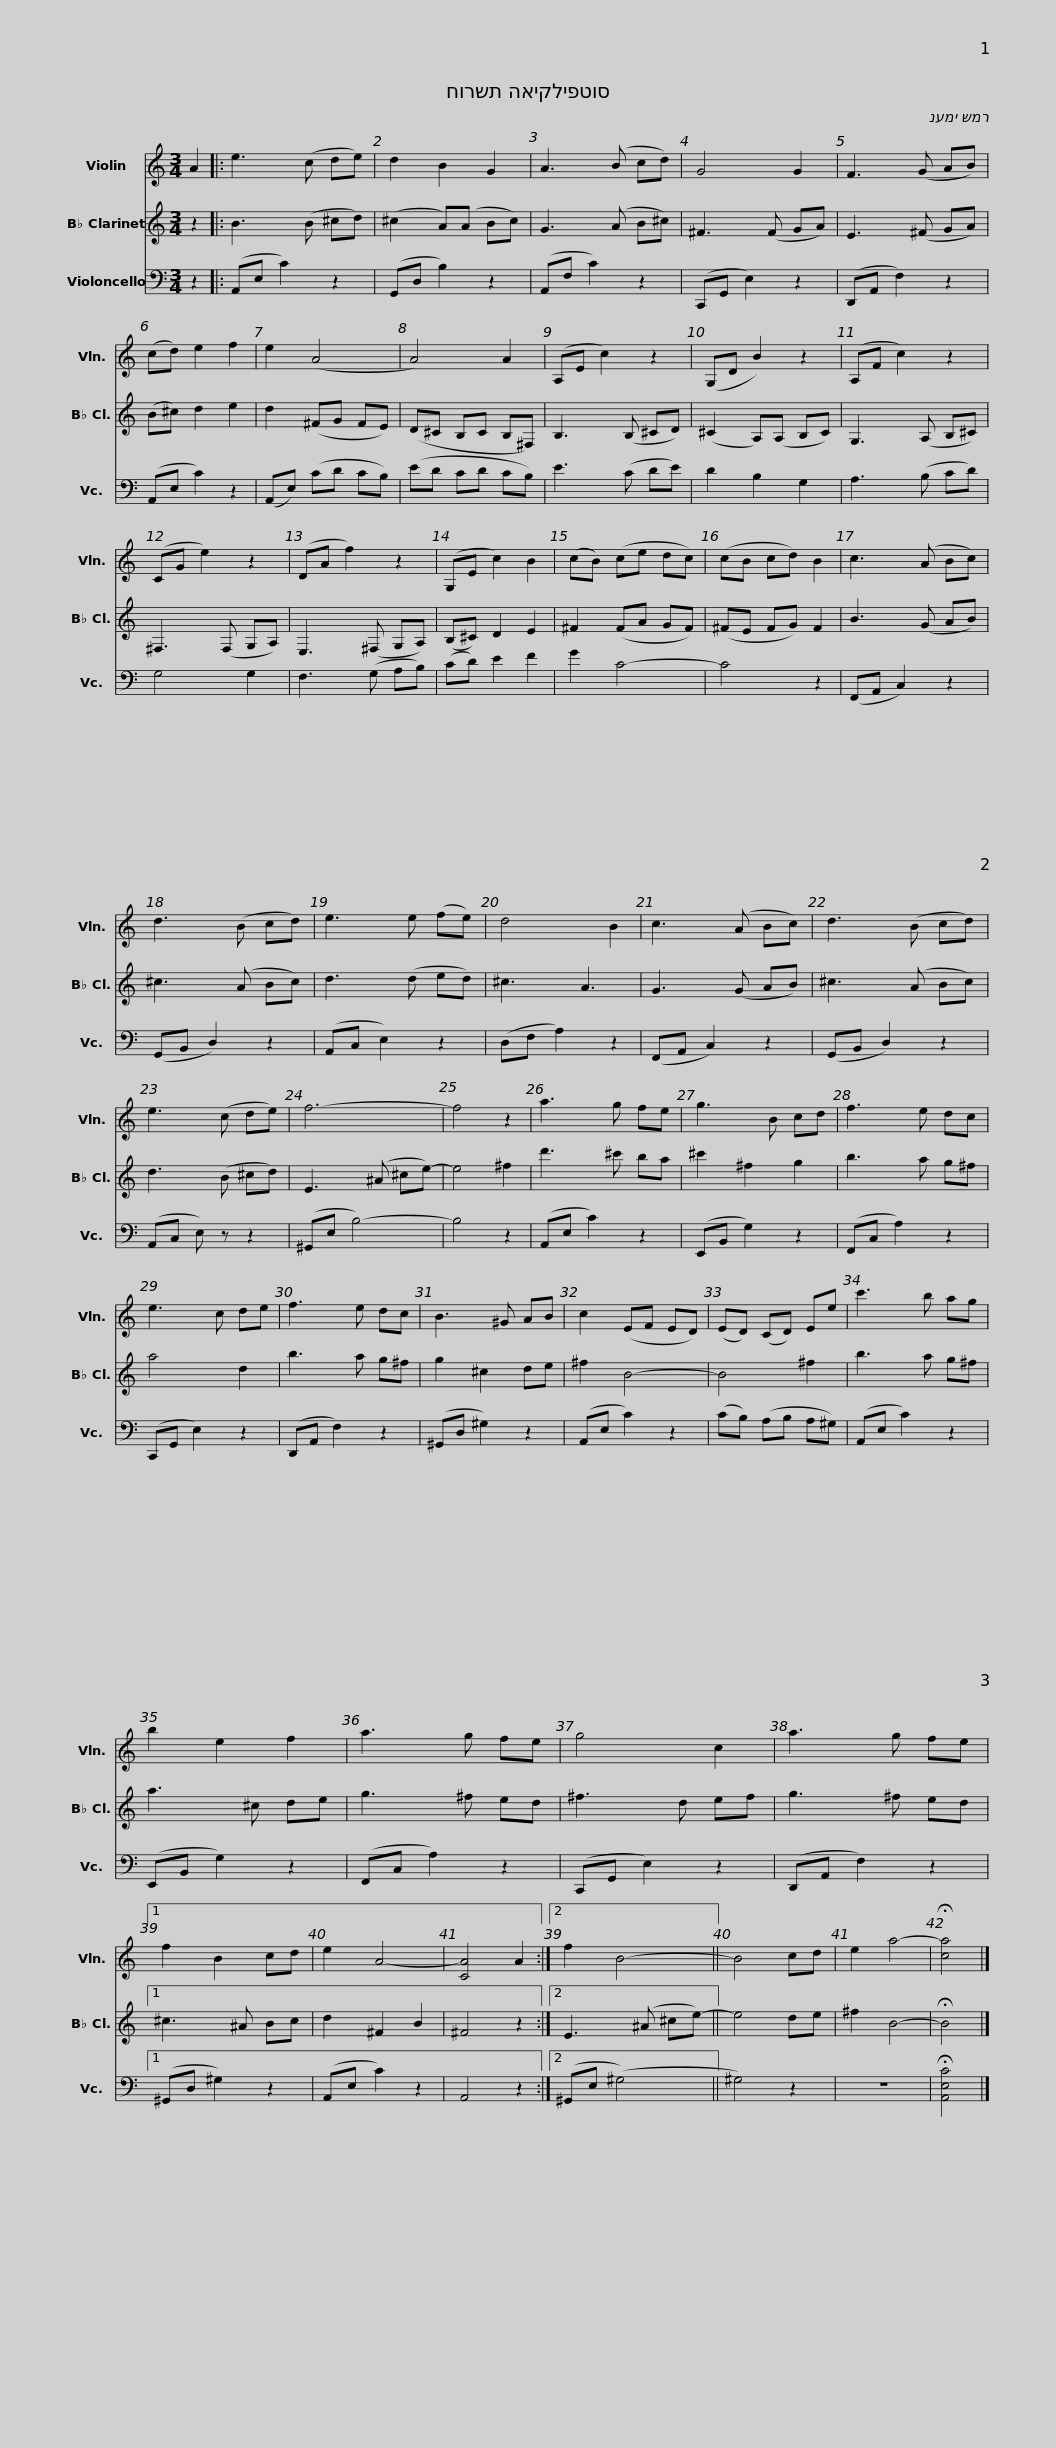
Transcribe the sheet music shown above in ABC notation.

X:1
%%score 1 2 3
L:1/8
M:3/4
I:linebreak $
K:C
V:1 treble
V:2 treble transpose=-2
V:3 bass
V:1
 A2 |: e3 (c de) | d2 B2 G2 | A3 (B cd) | G4 G2 | %5
 F3 (G AB) | (cd) e2 f2 |$ e2 (A4 | A4) A2 | (A,E c2) z2 | %10
 (G,D B2) z2 | (A,F c2) z2 |$ (CG e2) z2 | (DA f2) z2 | (G,E c2) B2 | %15
 (cB) (ce dc) | (cB cd) B2 | c3 (A Bc) | d3 (B cd) |$ e3 e (fe) | %20
 d4 B2 | c3 (A Bc) | d3 (B cd) | e3 (c de) | f6- | %25
 f4 z2 |$ a3 g fe | g3 B cd | f3 e dc | e3 c de | %30
 f3 e dc | B3 ^G AB |$ c2 (EF ED) | (ED) (CD) Ee | c'3 b ag | %35
 b2 e2 f2 | a3 g fe | g4 c2 |$ a3 g fe |1$ f2 B2 cd | %40
 e2 A4- | [CA]4 A2 :|2 f2 B4- || B4 cd | e2 a4- | %45
 !fermata![ca]4 |] %46
V:2
 z2 |: B3 (B ^cd) | (^c2 A)(A Bc) | G3 (A B^c) | ^F3 (F GA) | %5
 E3 (^F GA) | (B^c) d2 e2 |$ d2 (^FG FE) | (D^C B,C B,^F,) | B,3 (B, ^CD) | %10
 (^C2 A,)(A, B,C) | G,3 (A, B,^C) |$ ^F,3 (F, G,A,) | E,3 (^F, G,A,) | (B,^C) D2 E2 | %15
 ^F2 (FA GF) | (^FE FG) F2 | B3 (G AB) | ^c3 (A Bc) |$ d3 (d ed) | %20
 ^c3 A3 | G3 (G AB) | ^c3 (A Bc) | d3 (B ^cd) | E3 (^A ^ce-) | %25
 e4 ^f2 |$ d'3 ^c' ba | ^c'2 ^f2 g2 | b3 a g^f | a4 d2 | %30
 b3 a g^f | g2 ^c2 de |$ ^f2 B4- | B4 ^f2 | b3 a g^f | %35
 a3 ^c de | g3 ^f ed | ^f3 d ef |$ g3 ^f ed |1$ ^c3 ^A Bc | %40
 d2 ^F2 B2 | ^F4 z2 :|2 E3 (^A ^ce-) || e4 de | ^f2 B4- | %45
 !fermata!B4 |] %46
V:3
 z2 |: (A,,E, C2) z2 | (G,,D, B,2) z2 | (A,,F, C2) z2 | (C,,G,, E,2) z2 | %5
 (D,,A,, F,2) z2 | (A,,E, C2) z2 |$ (A,,E,) (CD CB,) | (ED CD CB,) | E3 (C DE) | %10
 D2 B,2 G,2 | A,3 (B, CD) |$ G,4 G,2 | F,3 (G, A,B,) | (CD) E2 F2 | %15
 G2 C4- | C4 z2 | (F,,A,, C,2) z2 | (G,,B,, D,2) z2 |$ (A,,C, E,2) z2 | %20
 (D,F, A,2) z2 | (F,,A,, C,2) z2 | (G,,B,, D,2) z2 | (A,,C, E,) z z2 | (^G,,E, B,4-) | %25
 B,4 z2 |$ (A,,E, C2) z2 | (E,,B,, G,2) z2 | (F,,C, A,2) z2 | (C,,G,, E,2) z2 | %30
 (D,,A,, F,2) z2 | (^G,,D, ^G,2) z2 |$ (A,,E, C2) z2 | (CB,) (A,B, A,^G,) | (A,,E, C2) z2 | %35
 (E,,B,, G,2) z2 | (F,,C, A,2) z2 | (C,,G,, E,2) z2 |$ (D,,A,, F,2) z2 |1$ (^G,,D, ^G,2) z2 | %40
 (A,,E, C2) z2 | A,,4 z2 :|2 (^G,,E, (^G,4) || ^G,4) z2 | z6 | %45
 !fermata![A,,E,C]4 |] %46
